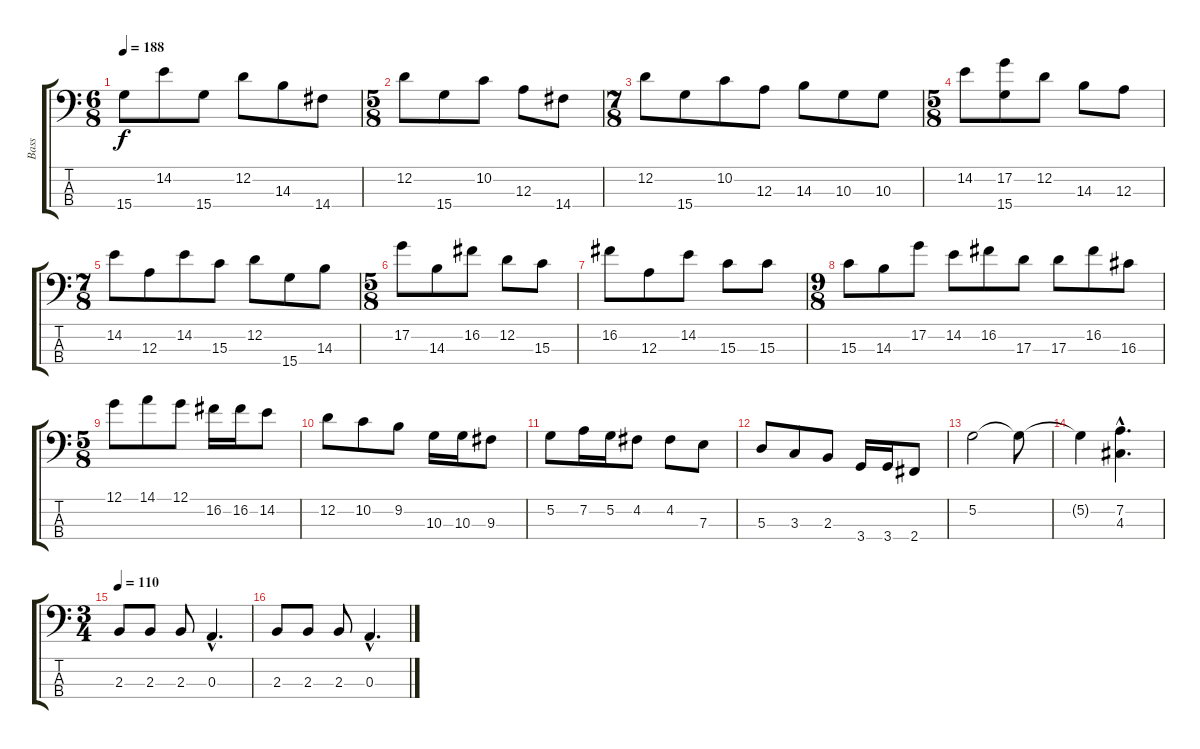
\track ("Bass" "Bass") {instrument electricbassfinger}
\staff {score tabs}
\tuning (G2 D2 A1 E1) {hide}
\ts (6 8)
\tempo 188
\clef f4
\ks c
15.4.8{dy f} 14.2.8 15.4.8 12.2.8 14.3.8 14.4.8 |
\ts (5 8)
12.2.8 15.4.8 10.2.8 12.3.8 14.4.8 |
\ts (7 8)
12.2.8 15.4.8 10.2.8 12.3.8 14.3.8 10.3.8 10.3.8 |
\ts (5 8)
14.2.8 (17.2 15.4).8 12.2.8 14.3.8 12.3.8 |
\ts (7 8)
14.2.8 12.3.8 14.2.8 15.3.8 12.2.8 15.4.8 14.3.8 |
\ts (5 8)
17.2.8 14.3.8 16.2.8 12.2.8 15.3.8 |
16.2.8 12.3.8 14.2.8 15.3.8 15.3.8 |
\ts (9 8)
15.3.8 14.3.8 17.2.8 14.2.8 16.2.8 17.3.8 17.3.8 16.2.8 16.3.8 |
\ts (5 8)
12.1.8 14.1.8 12.1.8 16.2.16 16.2.16 14.2.8 |
12.2.8 10.2.8 9.2.8 10.3.16 10.3.16 9.3.8 |
5.2.8 7.2.16 5.2.16 4.2.8 4.2.8 7.3.8 |
5.3.8 3.3.8 2.3.8 3.4.16 3.4.16 2.4.8 |
5.2.2 5.2{t}.8 |
5.2{t}.4 (7.2{hac} 4.3{hac}).4{d} |
\ts (3 4)
\tempo 110
2.3.8 2.3.8 2.3.8 0.3{hac}.4{d} |
2.3.8 2.3.8 2.3.8 0.3{hac}.4{d}
